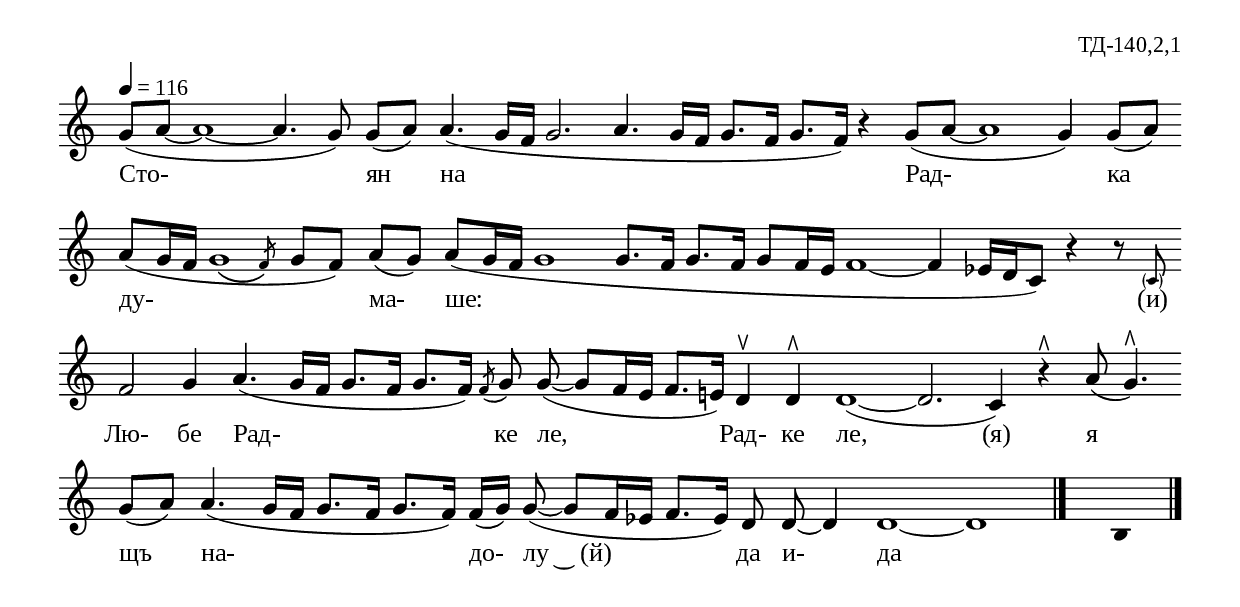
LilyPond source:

%{
td_140_2_01
%}

\include "td-preamble.ly"

\score {
\relative c'' {
\tempo 4 = 116
\cadenzaOn
g8([ a~] a1~ a4. g8) g[( a]) a4.( g16[ f] g2. a4. g16[ f] g8.[ f16] g8.[ f16]) r4
g8[( a]~ a1 g4) g8([ a])
\bar ""
a8[( g16 f] \afterGrace g1\( { \stdB f8\) \stdE } g[ f]) \bar "" a8([ g]) \bar ""
a8[( g16 f] g1 g8.[ f16] g8.[ f16] g8[ f16 e]
\parG
f1~ f4 ees16[ d c8]) r4 r8 \ii \parenthesize c8\noBeam
\bar ""
f2 g4 a4.( g16[ f] g8.[ f16] g8.[ f16]) \bar "" 
\acciaccatura f8 g g\noBeam(~ g[ f16 ees] f8.[ e16]) \bar ""
d4^\ltoe d^\rtoe \bar "" d1~( d2. c4) r4^\rtoe a'8( g4.^\rtoe)
\bar ""
g8[( a]) a4.( g16[ f] g8.[ f16] g8.[ f16]) f[( g)] g8\noBeam(~ g[ f16 ees] f8.[ ees16]) 
d8 d\noBeam~ d4 d1~ d
 \bar "|." 
s4 \fixB b
  \bar "|." 
}
\addlyrics { Сто- ян на Рад- ка ду- ма- ше: "(и)" Лю- бе Рад- ке ле, Рад- ке 
"ле,                  (я)" я щъ на- до- "лу  ~  (й)" да и- да }
%
\layout {
   \context { 
	    \Staff \remove "Time_signature_engraver" } 
  indent = #0
  line-width = 190\mm
  ragged-right=##f
}
%
\midi { 
	\context {
		\Score tempoWholesPerMinute = #(ly:make-moment 116 4)
		}
	}
}
%
\header{
  opus = "ТД-140,2,1"
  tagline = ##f
}


